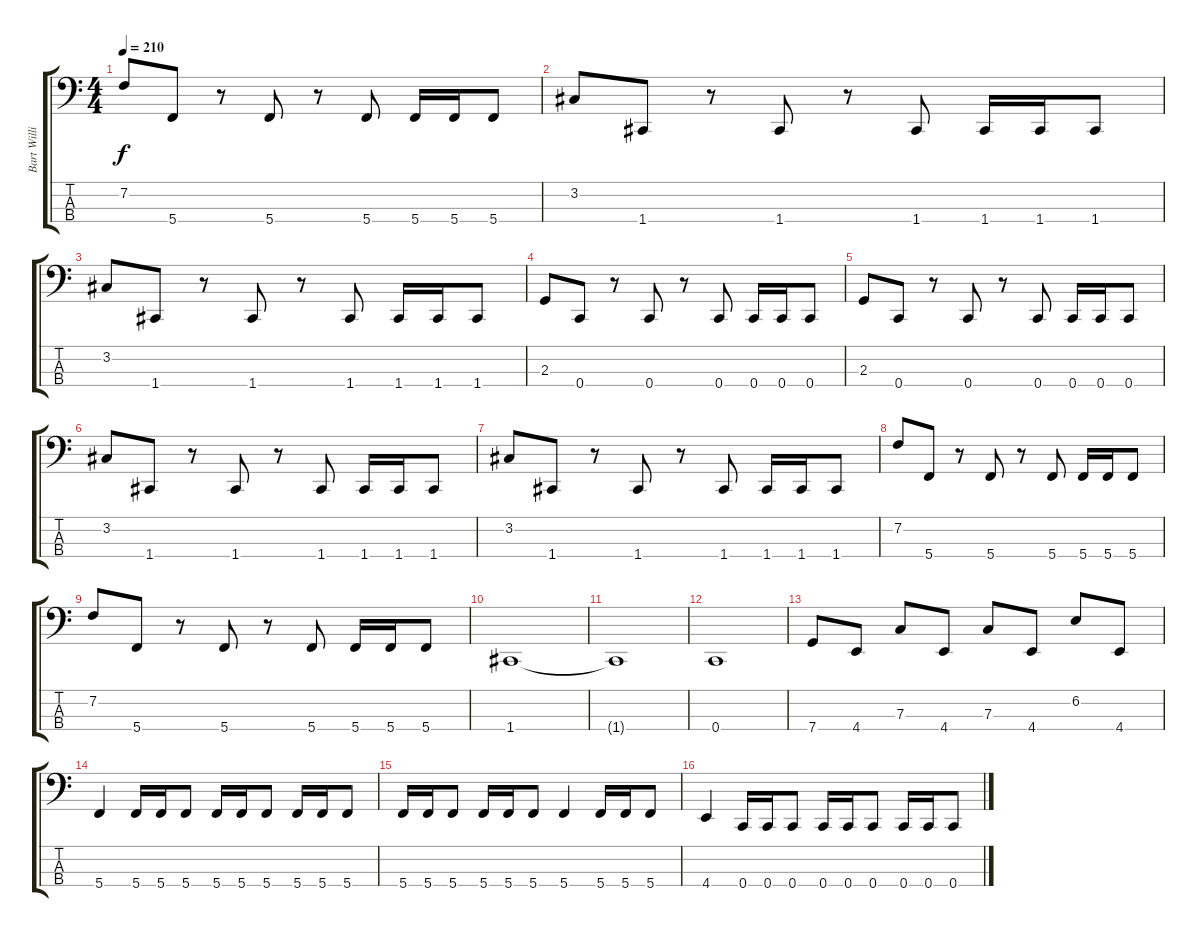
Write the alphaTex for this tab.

\track ("Bart Williams Bass" "Bart Willi") {instrument electricbassfinger}
\staff {score tabs}
\tuning (Eb2 Bb1 F1 C1) {hide}
\ts (4 4)
\tempo 210
\clef f4
\ks c
7.2.8{dy f} 5.4.8 r.8 5.4.8 r.8 5.4.8 5.4.16 5.4.16 5.4.8 |
3.2.8 1.4.8 r.8 1.4.8 r.8 1.4.8 1.4.16 1.4.16 1.4.8 |
3.2.8 1.4.8 r.8 1.4.8 r.8 1.4.8 1.4.16 1.4.16 1.4.8 |
2.3.8 0.4.8 r.8 0.4.8 r.8 0.4.8 0.4.16 0.4.16 0.4.8 |
2.3.8 0.4.8 r.8 0.4.8 r.8 0.4.8 0.4.16 0.4.16 0.4.8 |
3.2.8 1.4.8 r.8 1.4.8 r.8 1.4.8 1.4.16 1.4.16 1.4.8 |
3.2.8 1.4.8 r.8 1.4.8 r.8 1.4.8 1.4.16 1.4.16 1.4.8 |
7.2.8 5.4.8 r.8 5.4.8 r.8 5.4.8 5.4.16 5.4.16 5.4.8 |
7.2.8 5.4.8 r.8 5.4.8 r.8 5.4.8 5.4.16 5.4.16 5.4.8 |
1.4.1 |
1.4{t}.1 |
0.4.1 |
7.4.8 4.4.8 7.3.8 4.4.8 7.3.8 4.4.8 6.2.8 4.4.8 |
5.4.4 5.4.16 5.4.16 5.4.8 5.4.16 5.4.16 5.4.8 5.4.16 5.4.16 5.4.8 |
5.4.16 5.4.16 5.4.8 5.4.16 5.4.16 5.4.8 5.4.4 5.4.16 5.4.16 5.4.8 |
4.4.4 0.4.16 0.4.16 0.4.8 0.4.16 0.4.16 0.4.8 0.4.16 0.4.16 0.4.8
